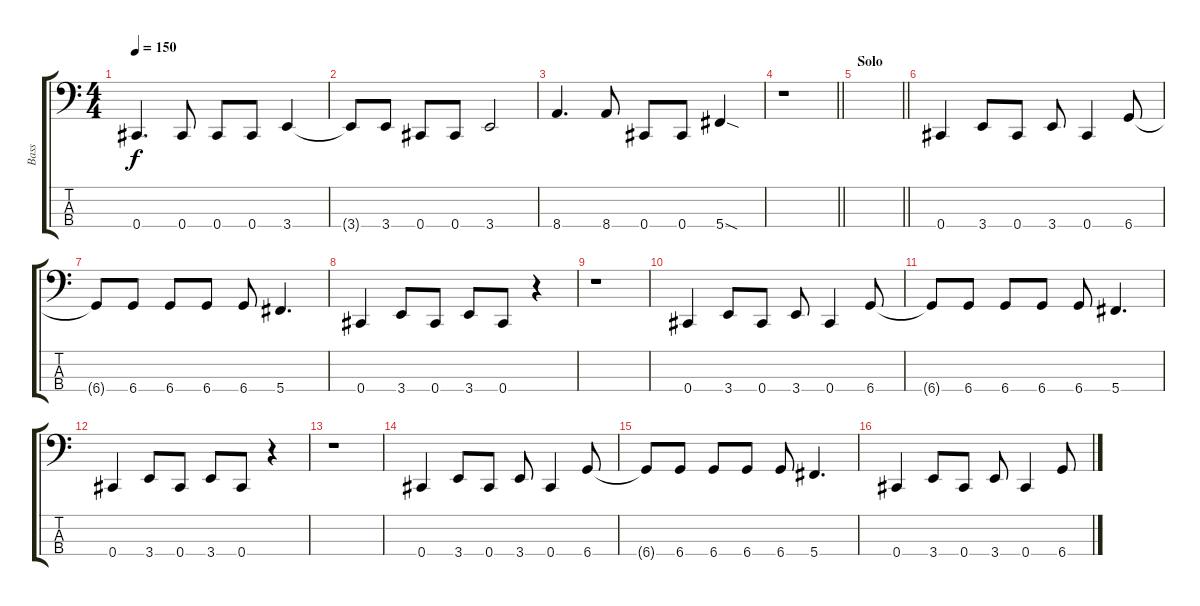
\track ("Bass" "Bass") {instrument electricbassfinger}
\staff {score tabs}
\tuning (Gb2 Db2 Ab1 Db1) {hide}
\ts (4 4)
\tempo 150
\clef f4
\ks c
0.4.4{d dy f} 0.4.8 0.4.8 0.4.8 3.4.4 |
3.4{t}.8 3.4.8 0.4.8 0.4.8 3.4.2 |
8.4.4{d} 8.4.8 0.4.8 0.4.8 5.4{sod}.4 |
\barLineRight lightlight
r.1 |
\section ("" "Solo")
\barLineRight lightlight
|
0.4.4 3.4.8 0.4.8 3.4.8 0.4.4 6.4.8 |
6.4{t}.8 6.4.8 6.4.8 6.4.8 6.4.8 5.4.4{d} |
0.4.4 3.4.8 0.4.8 3.4.8 0.4.8 r.4 |
r.1 |
0.4.4 3.4.8 0.4.8 3.4.8 0.4.4 6.4.8 |
6.4{t}.8 6.4.8 6.4.8 6.4.8 6.4.8 5.4.4{d} |
0.4.4 3.4.8 0.4.8 3.4.8 0.4.8 r.4 |
r.1 |
0.4.4 3.4.8 0.4.8 3.4.8 0.4.4 6.4.8 |
6.4{t}.8 6.4.8 6.4.8 6.4.8 6.4.8 5.4.4{d} |
0.4.4 3.4.8 0.4.8 3.4.8 0.4.4 6.4.8
